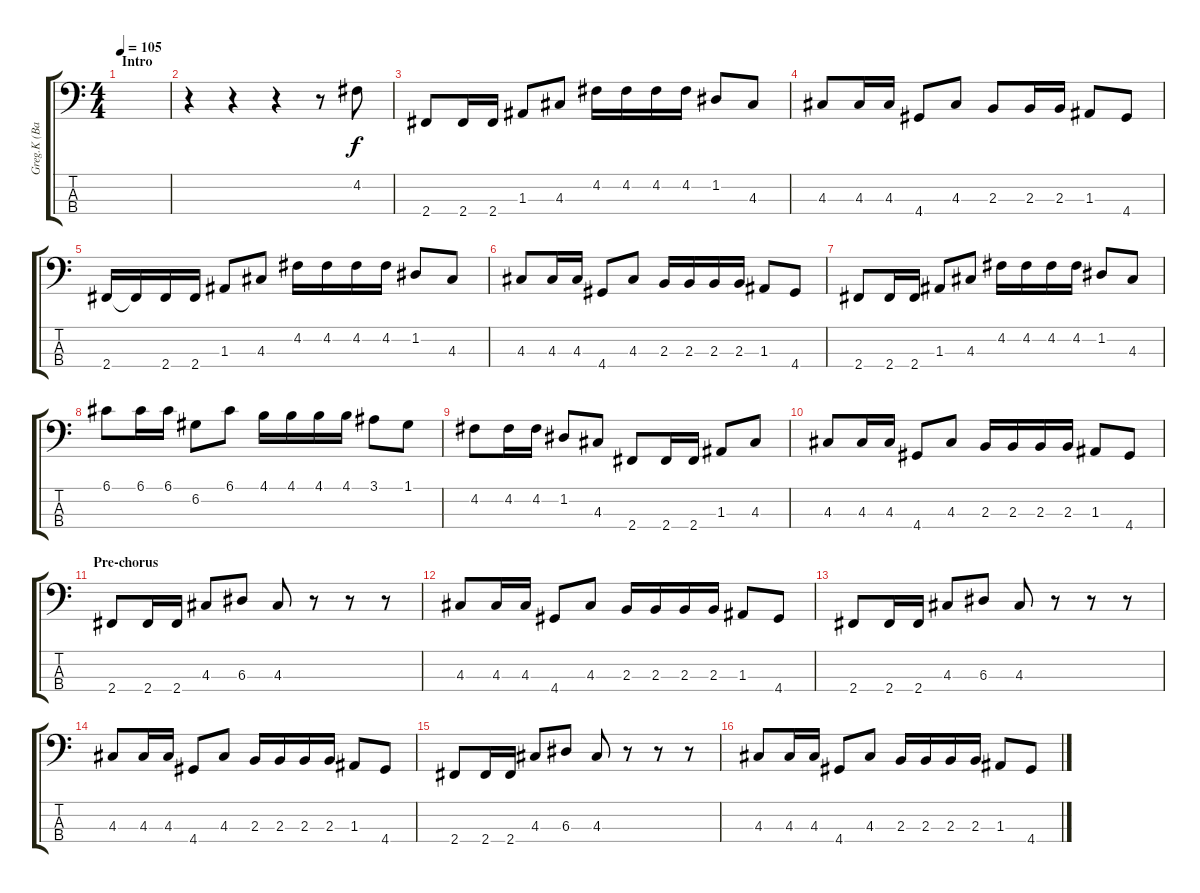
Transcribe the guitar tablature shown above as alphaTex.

\track ("Greg.K (Bass)" "Greg.K (Ba") {instrument electricbasspick}
\staff {score tabs}
\tuning (G2 D2 A1 E1) {hide}
\ts (4 4)
\section ("" "Intro")
\tempo 105
\clef f4
\ks c
|
r.4 r.4 r.4 r.8 4.2.8 |
2.4.8 2.4.16 2.4.16 1.3.8 4.3.8 4.2.16 4.2.16 4.2.16 4.2.16 1.2.8 4.3.8 |
4.3.8 4.3.16 4.3.16 4.4.8 4.3.8 2.3.8 2.3.16 2.3.16 1.3.8 4.4.8 |
2.4.16 2.4{t}.16 2.4.16 2.4.16 1.3.8 4.3.8 4.2.16 4.2.16 4.2.16 4.2.16 1.2.8 4.3.8 |
4.3.8 4.3.16 4.3.16 4.4.8 4.3.8 2.3.16 2.3.16 2.3.16 2.3.16 1.3.8 4.4.8 |
2.4.8 2.4.16 2.4.16 1.3.8 4.3.8 4.2.16 4.2.16 4.2.16 4.2.16 1.2.8 4.3.8 |
6.1.8 6.1.16 6.1.16 6.2.8 6.1.8 4.1.16 4.1.16 4.1.16 4.1.16 3.1.8 1.1.8 |
4.2.8 4.2.16 4.2.16 1.2.8 4.3.8 2.4.8 2.4.16 2.4.16 1.3.8 4.3.8 |
4.3.8 4.3.16 4.3.16 4.4.8 4.3.8 2.3.16 2.3.16 2.3.16 2.3.16 1.3.8 4.4.8 |
\section ("" "Pre-chorus")
2.4.8 2.4.16 2.4.16 4.3.8 6.3.8 4.3.8 r.8 r.8 r.8 |
4.3.8 4.3.16 4.3.16 4.4.8 4.3.8 2.3.16 2.3.16 2.3.16 2.3.16 1.3.8 4.4.8 |
2.4.8 2.4.16 2.4.16 4.3.8 6.3.8 4.3.8 r.8 r.8 r.8 |
4.3.8 4.3.16 4.3.16 4.4.8 4.3.8 2.3.16 2.3.16 2.3.16 2.3.16 1.3.8 4.4.8 |
2.4.8 2.4.16 2.4.16 4.3.8 6.3.8 4.3.8 r.8 r.8 r.8 |
4.3.8 4.3.16 4.3.16 4.4.8 4.3.8 2.3.16 2.3.16 2.3.16 2.3.16 1.3.8 4.4.8
